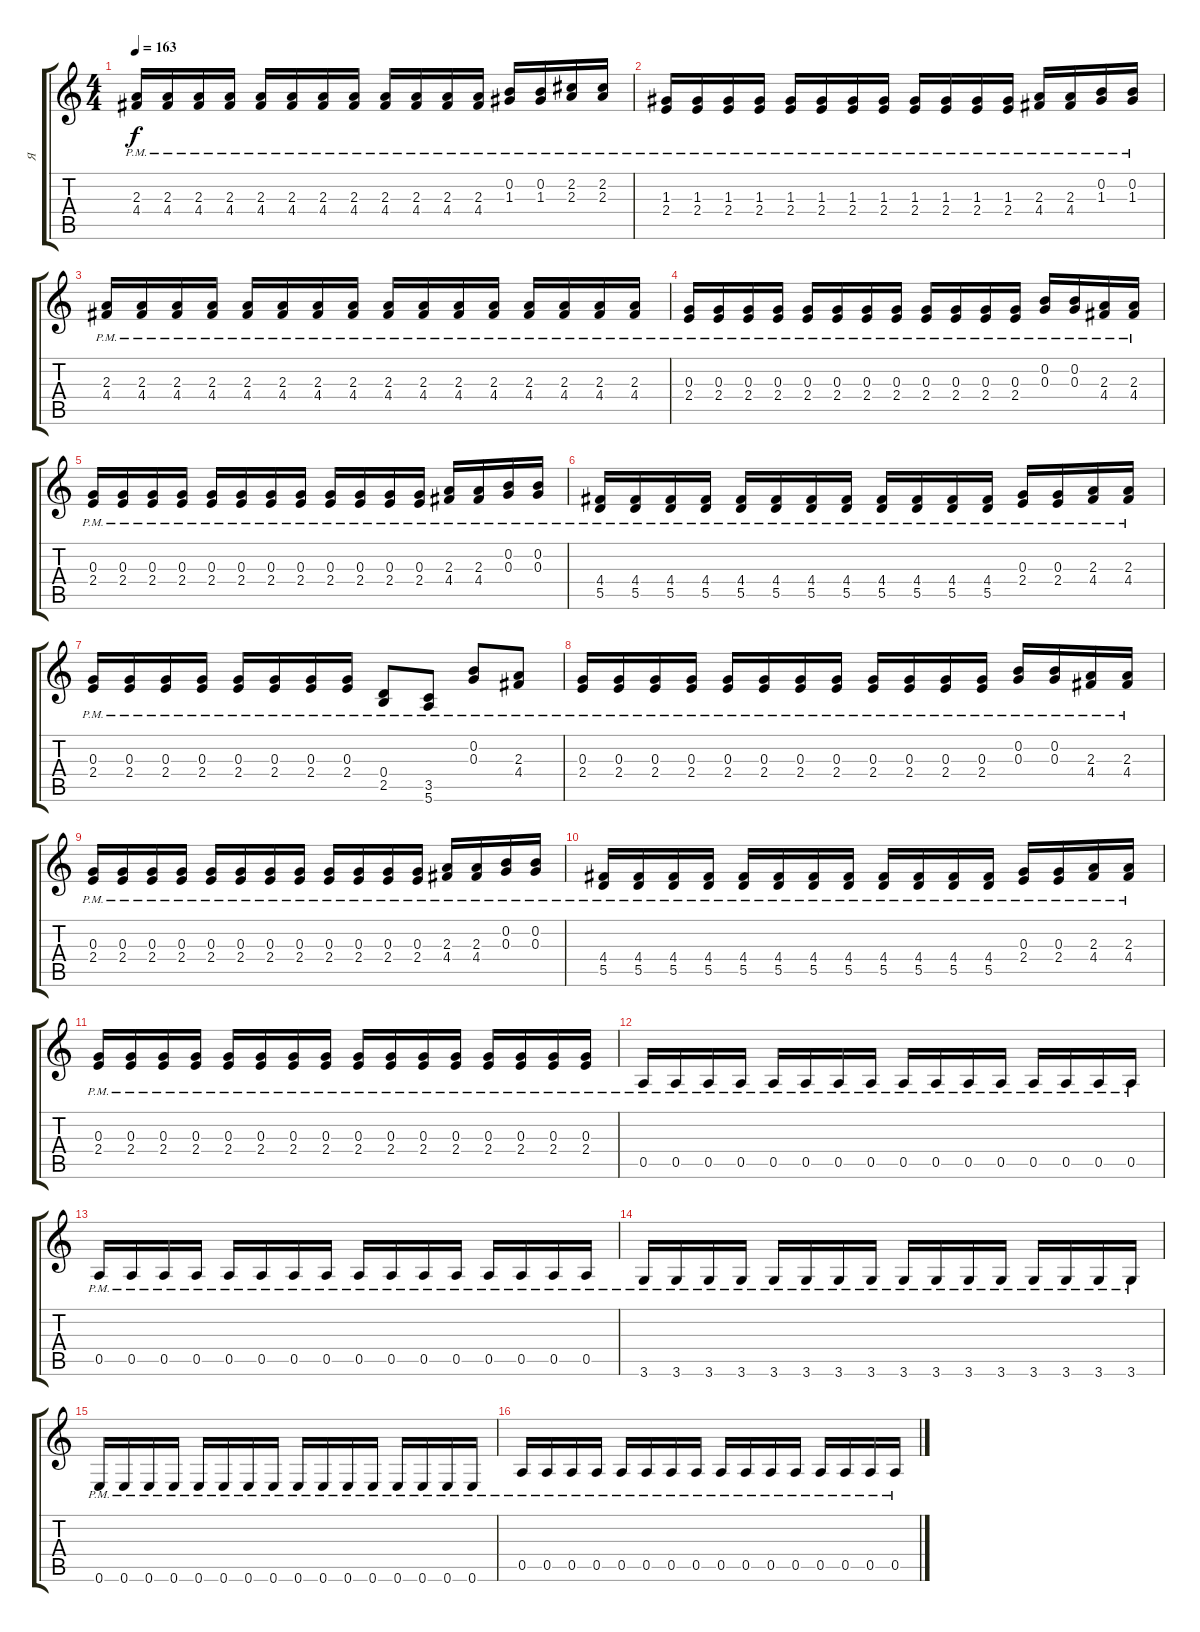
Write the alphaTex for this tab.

\track ("Я" "Я") {instrument distortionguitar}
\staff {score tabs}
\tuning (E4 B3 G3 D3 A2 E2) {hide}
\ts (4 4)
\tempo 163
\clef g2
\ks c
(2.3{pm} 4.4{pm}).16{dy f} (2.3{pm} 4.4{pm}).16 (2.3{pm} 4.4{pm}).16 (2.3{pm} 4.4{pm}).16 (2.3{pm} 4.4{pm}).16 (2.3{pm} 4.4{pm}).16 (2.3{pm} 4.4{pm}).16 (2.3{pm} 4.4{pm}).16 (2.3{pm} 4.4{pm}).16 (2.3{pm} 4.4{pm}).16 (2.3{pm} 4.4{pm}).16 (2.3{pm} 4.4{pm}).16 (0.2{pm} 1.3{pm}).16 (0.2{pm} 1.3{pm}).16 (2.2{pm} 2.3{pm}).16 (2.2{pm} 2.3{pm}).16 |
(1.3{pm} 2.4{pm}).16 (1.3{pm} 2.4{pm}).16 (1.3{pm} 2.4{pm}).16 (1.3{pm} 2.4{pm}).16 (1.3{pm} 2.4{pm}).16 (1.3{pm} 2.4{pm}).16 (1.3{pm} 2.4{pm}).16 (1.3{pm} 2.4{pm}).16 (1.3{pm} 2.4{pm}).16 (1.3{pm} 2.4{pm}).16 (1.3{pm} 2.4{pm}).16 (1.3{pm} 2.4{pm}).16 (2.3{pm} 4.4{pm}).16 (2.3{pm} 4.4{pm}).16 (0.2{pm} 1.3{pm}).16 (0.2{pm} 1.3{pm}).16 |
(2.3{pm} 4.4{pm}).16 (2.3{pm} 4.4{pm}).16 (2.3{pm} 4.4{pm}).16 (2.3{pm} 4.4{pm}).16 (2.3{pm} 4.4{pm}).16 (2.3{pm} 4.4{pm}).16 (2.3{pm} 4.4{pm}).16 (2.3{pm} 4.4{pm}).16 (2.3{pm} 4.4{pm}).16 (2.3{pm} 4.4{pm}).16 (2.3{pm} 4.4{pm}).16 (2.3{pm} 4.4{pm}).16 (2.3{pm} 4.4{pm}).16 (2.3{pm} 4.4{pm}).16 (2.3{pm} 4.4{pm}).16 (2.3{pm} 4.4{pm}).16 |
(0.3{pm} 2.4{pm}).16 (0.3{pm} 2.4{pm}).16 (0.3{pm} 2.4{pm}).16 (0.3{pm} 2.4{pm}).16 (0.3{pm} 2.4{pm}).16 (0.3{pm} 2.4{pm}).16 (0.3{pm} 2.4{pm}).16 (0.3{pm} 2.4{pm}).16 (0.3{pm} 2.4{pm}).16 (0.3{pm} 2.4{pm}).16 (0.3{pm} 2.4{pm}).16 (0.3{pm} 2.4{pm}).16 (0.2{pm} 0.3{pm}).16 (0.2{pm} 0.3{pm}).16 (2.3{pm} 4.4{pm}).16 (2.3{pm} 4.4{pm}).16 |
(0.3{pm} 2.4{pm}).16 (0.3{pm} 2.4{pm}).16 (0.3{pm} 2.4{pm}).16 (0.3{pm} 2.4{pm}).16 (0.3{pm} 2.4{pm}).16 (0.3{pm} 2.4{pm}).16 (0.3{pm} 2.4{pm}).16 (0.3{pm} 2.4{pm}).16 (0.3{pm} 2.4{pm}).16 (0.3{pm} 2.4{pm}).16 (0.3{pm} 2.4{pm}).16 (0.3{pm} 2.4{pm}).16 (2.3{pm} 4.4{pm}).16 (2.3{pm} 4.4{pm}).16 (0.2{pm} 0.3{pm}).16 (0.2{pm} 0.3{pm}).16 |
(4.4{pm} 5.5{pm}).16 (4.4{pm} 5.5{pm}).16 (4.4{pm} 5.5{pm}).16 (4.4{pm} 5.5{pm}).16 (4.4{pm} 5.5{pm}).16 (4.4{pm} 5.5{pm}).16 (4.4{pm} 5.5{pm}).16 (4.4{pm} 5.5{pm}).16 (4.4{pm} 5.5{pm}).16 (4.4{pm} 5.5{pm}).16 (4.4{pm} 5.5{pm}).16 (4.4{pm} 5.5{pm}).16 (0.3{pm} 2.4{pm}).16 (0.3{pm} 2.4{pm}).16 (2.3{pm} 4.4{pm}).16 (2.3{pm} 4.4{pm}).16 |
(0.3{pm} 2.4{pm}).16 (0.3{pm} 2.4{pm}).16 (0.3{pm} 2.4{pm}).16 (0.3{pm} 2.4{pm}).16 (0.3{pm} 2.4{pm}).16 (0.3{pm} 2.4{pm}).16 (0.3{pm} 2.4{pm}).16 (0.3{pm} 2.4{pm}).16 (0.4{pm} 2.5{pm}).8 (3.5{pm} 5.6{pm}).8 (0.2{pm} 0.3{pm}).8 (2.3{pm} 4.4{pm}).8 |
(0.3{pm} 2.4{pm}).16 (0.3{pm} 2.4{pm}).16 (0.3{pm} 2.4{pm}).16 (0.3{pm} 2.4{pm}).16 (0.3{pm} 2.4{pm}).16 (0.3{pm} 2.4{pm}).16 (0.3{pm} 2.4{pm}).16 (0.3{pm} 2.4{pm}).16 (0.3{pm} 2.4{pm}).16 (0.3{pm} 2.4{pm}).16 (0.3{pm} 2.4{pm}).16 (0.3{pm} 2.4{pm}).16 (0.2{pm} 0.3{pm}).16 (0.2{pm} 0.3{pm}).16 (2.3{pm} 4.4{pm}).16 (2.3{pm} 4.4{pm}).16 |
(0.3{pm} 2.4{pm}).16 (0.3{pm} 2.4{pm}).16 (0.3{pm} 2.4{pm}).16 (0.3{pm} 2.4{pm}).16 (0.3{pm} 2.4{pm}).16 (0.3{pm} 2.4{pm}).16 (0.3{pm} 2.4{pm}).16 (0.3{pm} 2.4{pm}).16 (0.3{pm} 2.4{pm}).16 (0.3{pm} 2.4{pm}).16 (0.3{pm} 2.4{pm}).16 (0.3{pm} 2.4{pm}).16 (2.3{pm} 4.4{pm}).16 (2.3{pm} 4.4{pm}).16 (0.2{pm} 0.3{pm}).16 (0.2{pm} 0.3{pm}).16 |
(4.4{pm} 5.5{pm}).16 (4.4{pm} 5.5{pm}).16 (4.4{pm} 5.5{pm}).16 (4.4{pm} 5.5{pm}).16 (4.4{pm} 5.5{pm}).16 (4.4{pm} 5.5{pm}).16 (4.4{pm} 5.5{pm}).16 (4.4{pm} 5.5{pm}).16 (4.4{pm} 5.5{pm}).16 (4.4{pm} 5.5{pm}).16 (4.4{pm} 5.5{pm}).16 (4.4{pm} 5.5{pm}).16 (0.3{pm} 2.4{pm}).16 (0.3{pm} 2.4{pm}).16 (2.3{pm} 4.4{pm}).16 (2.3{pm} 4.4{pm}).16 |
(0.3{pm} 2.4{pm}).16 (0.3{pm} 2.4{pm}).16 (0.3{pm} 2.4{pm}).16 (0.3{pm} 2.4{pm}).16 (0.3{pm} 2.4{pm}).16 (0.3{pm} 2.4{pm}).16 (0.3{pm} 2.4{pm}).16 (0.3{pm} 2.4{pm}).16 (0.3{pm} 2.4{pm}).16 (0.3{pm} 2.4{pm}).16 (0.3{pm} 2.4{pm}).16 (0.3{pm} 2.4{pm}).16 (0.3{pm} 2.4{pm}).16 (0.3{pm} 2.4{pm}).16 (0.3{pm} 2.4{pm}).16 (0.3{pm} 2.4{pm}).16 |
0.5{pm}.16 0.5{pm}.16 0.5{pm}.16 0.5{pm}.16 0.5{pm}.16 0.5{pm}.16 0.5{pm}.16 0.5{pm}.16 0.5{pm}.16 0.5{pm}.16 0.5{pm}.16 0.5{pm}.16 0.5{pm}.16 0.5{pm}.16 0.5{pm}.16 0.5{pm}.16 |
0.5{pm}.16 0.5{pm}.16 0.5{pm}.16 0.5{pm}.16 0.5{pm}.16 0.5{pm}.16 0.5{pm}.16 0.5{pm}.16 0.5{pm}.16 0.5{pm}.16 0.5{pm}.16 0.5{pm}.16 0.5{pm}.16 0.5{pm}.16 0.5{pm}.16 0.5{pm}.16 |
3.6{pm}.16 3.6{pm}.16 3.6{pm}.16 3.6{pm}.16 3.6{pm}.16 3.6{pm}.16 3.6{pm}.16 3.6{pm}.16 3.6{pm}.16 3.6{pm}.16 3.6{pm}.16 3.6{pm}.16 3.6{pm}.16 3.6{pm}.16 3.6{pm}.16 3.6{pm}.16 |
0.6{pm}.16 0.6{pm}.16 0.6{pm}.16 0.6{pm}.16 0.6{pm}.16 0.6{pm}.16 0.6{pm}.16 0.6{pm}.16 0.6{pm}.16 0.6{pm}.16 0.6{pm}.16 0.6{pm}.16 0.6{pm}.16 0.6{pm}.16 0.6{pm}.16 0.6{pm}.16 |
0.5{pm}.16 0.5{pm}.16 0.5{pm}.16 0.5{pm}.16 0.5{pm}.16 0.5{pm}.16 0.5{pm}.16 0.5{pm}.16 0.5{pm}.16 0.5{pm}.16 0.5{pm}.16 0.5{pm}.16 0.5{pm}.16 0.5{pm}.16 0.5{pm}.16 0.5{pm}.16
